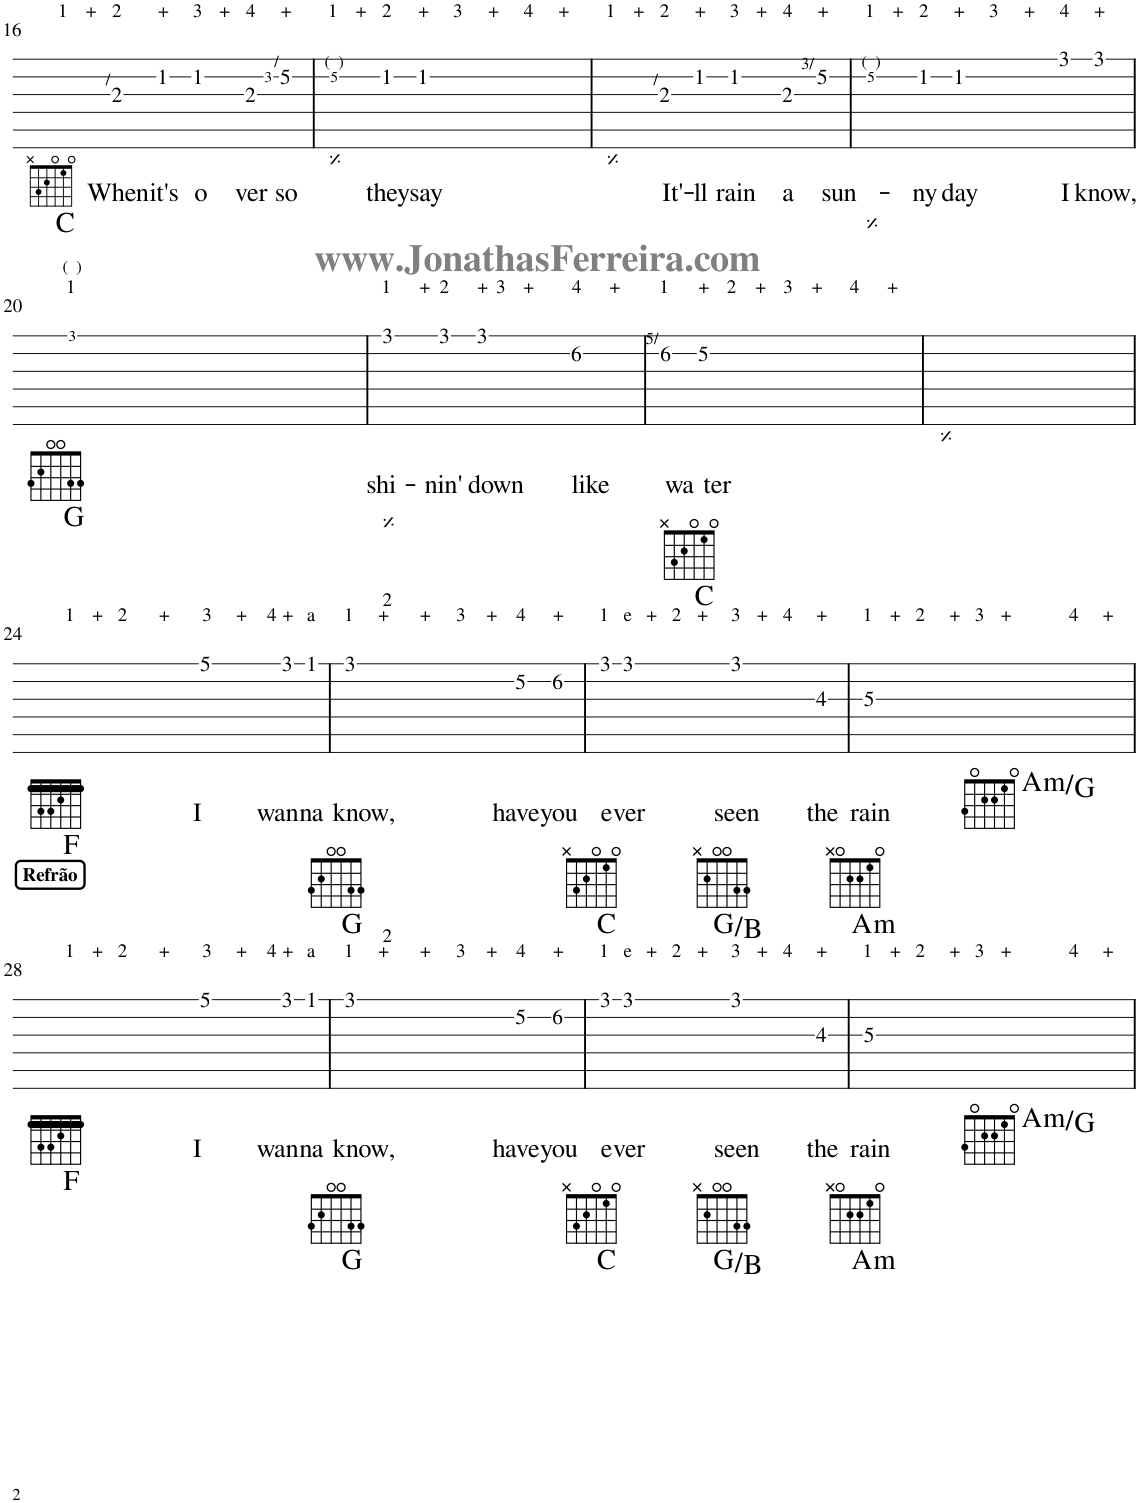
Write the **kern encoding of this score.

**kern	**text	**harte
*part1	*part1	*part1
*staff1	*staff1	*
*I"Guitar	*	*
*I'Guit.	*	*
!!LO:PB:g=z
*	*	*
*k[]	*	*
*M4/4	*	*
=16	=16	=16
*^	*	*
!LO:TX:a:t=1	!	!	!
!LO:TX:b:B:color=#808080:t=www.JonathasFerreira.com	!	!	!
*^	*^	*	*
4r	4C 4E 4G 4c	8ryy	2ryy	.	C:maj
!	!	!LO:TX:a:t=+	!	!	!
.	.	2..ryy	.	.	.
!LO:TX:a:t=2	!	!	!	!	!
!LO:TX:a:t=/	!	!	!	!	!
!	!	!	!	!LO:LY:b	!
8AL	4r	.	.	When	.
!LO:TX:a:t=+	!	!	!	!	!
!	!	!	!	!LO:LY:b	!
8cJ	.	.	.	it's	.
!LO:TX:a:t=3	!	!	!	!	!
!	!	!	!	!LO:LY:b	!
4c	2r	.	8ryy	o	.
!	!	!	!LO:TX:a:t=+	!	!
.	.	.	4.ryy	.	.
!LO:TX:a:t=4	!	!	!	!	!
!	!	!	!	!LO:LY:b	!
8AL	.	.	.	ver	.
qd	.	.	.	.	.
!LO:TX:a:t=+	!	!	!	!	!
!LO:TX:a:t=/	!	!	!	!	!
!	!	!	!	!LO:LY:b	!
8eJ	.	.	.	so	.
=17	=17	=17	=17	=17	=17
!LO:TX:a:t=1	!	!	!	!	!
!LO:TX:a:t=(  )	!	!	!	!	!
*	*	*v	*v	*	*
4e	4C 4G 4c	8ryy	.	.
!	!	!LO:TX:a:t=+	!	!
.	.	2..ryy	.	.
!LO:TX:a:t=2	!	!	!	!
!	!	!	!LO:LY:b	!
8cL	4r	.	they	.
!LO:TX:a:t=+	!	!	!	!
!	!	!	!LO:LY:b	!
8cJ	.	.	say	.
!LO:TX:a:t=3	!	!	!	!
8r	2r	.	.	.
!LO:TX:a:t=+	!	!	!	!
8r	.	.	.	.
!LO:TX:a:t=4	!	!	!	!
8r	.	.	.	.
!LO:TX:a:t=+	!	!	!	!
8r	.	.	.	.
=18	=18	=18	=18	=18
!LO:TX:a:t=1	!	!	!	!
*	*	*^	*	*
4r	4C 4E 4G 4c	8ryy	2ryy	.	.
!	!	!LO:TX:a:t=+	!	!	!
.	.	2..ryy	.	.	.
!LO:TX:a:t=2	!	!	!	!	!
!LO:TX:a:t=/	!	!	!	!	!
!	!	!	!	!LO:LY:b	!
8AL	4r	.	.	It'-	.
!LO:TX:a:t=+	!	!	!	!	!
!	!	!	!	!LO:LY:b	!
8cJ	.	.	.	-ll	.
!LO:TX:a:t=3	!	!	!	!	!
!	!	!	!	!LO:LY:b	!
4c	2r	.	8ryy	rain	.
!	!	!	!LO:TX:a:t=+	!	!
.	.	.	4.ryy	.	.
!LO:TX:a:t=4	!	!	!	!	!
!	!	!	!	!LO:LY:b	!
8AL	.	.	.	a	.
!LO:TX:a:t=+	!	!	!	!	!
!LO:TX:a:t=3/	!	!	!	!	!
!	!	!	!	!LO:LY:b	!
8eJ	.	.	.	sun-	.
=19	=19	=19	=19	=19	=19
!LO:TX:a:t=1	!	!	!	!	!
!LO:TX:a:t=(  )	!	!	!	!	!
*	*	*v	*v	*	*
4e	4C 4E 4G	8ryy	.	.
!	!	!LO:TX:a:t=+	!	!
.	.	2..ryy	.	.
!LO:TX:a:t=2	!	!	!	!
!	!	!	!LO:LY:b	!
8cL	4r	.	ny	.
!LO:TX:a:t=+	!	!	!	!
!	!	!	!LO:LY:b	!
8cJ	.	.	day	.
!LO:TX:a:t=3	!	!	!	!
8r	2r	.	.	.
!LO:TX:a:t=+	!	!	!	!
8r	.	.	.	.
!LO:TX:a:t=4	!	!	!	!
!	!	!	!LO:LY:b	!
8gL	.	.	I	.
!LO:TX:a:t=+	!	!	!	!
!	!	!	!LO:LY:b	!
8gJ	.	.	know,	.
!!LO:LB:g=z	!!	!!
=20	=20	=20	=20	=20
!LO:TX:a:t=1	!	!	!	!
!LO:TX:a:t=(  )	!	!	!	!
*	*v	*v	*	*
8g	4GG 4BB 4D 4G 4d	.	G:maj
8r	.	.	.
8r	4r	.	.
8r	.	.	.
8r	2r	.	.
8r	.	.	.
8r	.	.	.
8r	.	.	.
*v	*v	*	*
=21	=21	=21
!LO:TX:a:t=1	!	!
!	!LO:LY:b	!
*^	*	*
*	*^	*	*
4g	4GG 4BB 4D 4G 4d	8ryy	shi-	.
!	!	!LO:TX:a:t=+	!	!
.	.	2..ryy	.	.
!LO:TX:a:t=2	!	!	!	!
!	!	!	!LO:LY:b	!
8g	4r	.	-nin'	.
!LO:TX:a:t=+	!	!	!	!
!	!	!	!LO:LY:b	!
4g	.	.	down	.
!	!LO:TX:a:t=3	!	!	!
.	2r	.	.	.
!LO:TX:a:t=+	!	!	!	!
8r	.	.	.	.
!LO:TX:a:t=4	!	!	!	!
!	!	!	!LO:LY:b	!
8f	.	.	like	.
!LO:TX:a:t=+	!	!	!	!
8r	.	.	.	.
=22	=22	=22	=22	=22
!LO:TX:a:t=1	!	!	!	!
!LO:TX:a:t=5/	!	!	!	!
!	!	!	!LO:LY:b	!
*	*v	*v	*	*
8f	4C 4E 4G	wa	.
!LO:TX:a:t=+	!	!	!
!	!	!LO:LY:b	!
4e	.	ter	C:maj
!	!LO:TX:a:t=2	!	!
.	4r	.	.
!LO:TX:a:t=+	!	!	!
4r	.	.	.
!	!LO:TX:a:t=3	!	!
.	2r	.	.
!LO:TX:a:t=+	!	!	!
8r	.	.	.
!LO:TX:a:t=4	!	!	!
8r	.	.	.
!LO:TX:a:t=+	!	!	!
8r	.	.	.
=23	=23	=23	=23
4r	4C 4E 4G 4c	.	.
4r	4r	.	.
2r	2r	.	.
!!LO:LB:g=z	!!
!!LO:REH:place=s1:b:B:cj:fs=8:t=Refrão:qo=2	!!
=24	=24	=24	=24
!LO:TX:a:t=1	!	!	!
*^	*^	*	*
4r	4FF 4C 4F 4A 4c 4f	8ryy	2ryy	.	F:maj
!	!	!LO:TX:a:t=+	!	!	!
.	.	2..ryy	.	.	.
!LO:TX:a:t=2	!	!	!	!	!
8r	4r	.	.	.	.
!LO:TX:a:t=+	!	!	!	!	!
8r	.	.	.	.	.
!LO:TX:a:t=3	!	!	!	!	!
!	!	!	!	!LO:LY:b	!
4a	2r	.	8ryy	I	.
!	!	!	!LO:TX:a:t=+	!	!
.	.	.	4.ryy	.	.
!LO:TX:a:t=4	!	!	!	!	!
16r	.	.	.	.	.
16r	.	.	.	.	.
!LO:TX:a:t=+	!	!	!	!	!
!	!	!	!	!LO:LY:b	!
16gLL	.	.	.	wan	.
!LO:TX:a:t=a	!	!	!	!	!
!	!	!	!	!LO:LY:b	!
16fJJ	.	.	.	na	.
=25	=25	=25	=25	=25	=25
!LO:TX:a:t=1	!	!	!	!	!
!	!	!	!	!LO:LY:b	!
*	*	*v	*v	*	*
4g	4GG 4BB 4D 4G 4d	8ryy	know,	G:maj
!	!	!LO:TX:a:t=+	!	!
.	.	2..ryy	.	.
!LO:TX:a:t=2	!	!	!	!
8r	4r	.	.	.
!LO:TX:a:t=+	!	!	!	!
4r	.	.	.	.
!	!LO:TX:a:t=3	!	!	!
.	2r	.	.	.
!LO:TX:a:t=+	!	!	!	!
8r	.	.	.	.
!LO:TX:a:t=4	!	!	!	!
!	!	!	!LO:LY:b	!
8eL	.	.	have	.
!LO:TX:a:t=+	!	!	!	!
!	!	!	!LO:LY:b	!
8fJ	.	.	you	.
=26	=26	=26	=26	=26
!LO:TX:a:t=1	!	!	!	!
!	!	!	!LO:LY:b	!
16gLL	4C 4E 4G 4c	2ryy	e	C:maj
!LO:TX:a:t=e	!	!	!	!
!	!	!	!LO:LY:b	!
16gJJ	.	.	ver	.
!LO:TX:a:t=+	!	!	!	!
4r	.	.	.	.
!	!LO:TX:a:t=2	!	!	!
.	4r	.	.	.
!LO:TX:a:t=+	!	!	!	!
8r	.	.	.	.
!LO:TX:a:t=3	!	!	!	!
!	!	!	!LO:LY:b	!
4g	4BB 4D 4G 4d	8ryy	seen	G:maj/3
!	!	!LO:TX:a:t=+	!	!
.	.	4.ryy	.	.
!LO:TX:a:t=4	!	!	!	!
8r	4r	.	.	.
!LO:TX:a:t=+	!	!	!	!
!	!	!	!LO:LY:b	!
8B	.	.	the	.
=27	=27	=27	=27	=27
!LO:TX:a:t=1	!	!	!	!
!	!	!	!LO:LY:b	!LO:H:kt=m
4c	4AA 4E 4c	8ryy	rain	A:min
!	!	!LO:TX:a:t=+	!	!
.	.	2..ryy	.	.
!LO:TX:a:t=2	!	!	!	!
8r	4r	.	.	.
!LO:TX:a:t=+	!	!	!	!
4r	.	.	.	.
!	!LO:TX:a:t=3	!	!	!
.	4GG	.	.	.
!LO:TX:a:t=+	!	!	!	!
8r	.	.	.	.
!LO:TX:a:t=4	!	!	!	!LO:H:kt=m
8r	4r	.	.	A:min/b7
!LO:TX:a:t=+	!	!	!	!
8r	.	.	.	.
!!LO:LB:g=z	!!	!!
=28	=28	=28	=28	=28
!LO:TX:a:t=1	!	!	!	!
*	*	*^	*	*
4r	4FF 4C 4F 4A 4c 4f	8ryy	2ryy	.	F:maj
!	!	!LO:TX:a:t=+	!	!	!
.	.	2..ryy	.	.	.
!LO:TX:a:t=2	!	!	!	!	!
8r	4r	.	.	.	.
!LO:TX:a:t=+	!	!	!	!	!
8r	.	.	.	.	.
!LO:TX:a:t=3	!	!	!	!	!
!	!	!	!	!LO:LY:b	!
4a	2r	.	8ryy	I	.
!	!	!	!LO:TX:a:t=+	!	!
.	.	.	4.ryy	.	.
!LO:TX:a:t=4	!	!	!	!	!
16r	.	.	.	.	.
16r	.	.	.	.	.
!LO:TX:a:t=+	!	!	!	!	!
!	!	!	!	!LO:LY:b	!
16gLL	.	.	.	wan	.
!LO:TX:a:t=a	!	!	!	!	!
!	!	!	!	!LO:LY:b	!
16fJJ	.	.	.	na	.
=29	=29	=29	=29	=29	=29
!LO:TX:a:t=1	!	!	!	!	!
!	!	!	!	!LO:LY:b	!
*	*	*v	*v	*	*
4g	4GG 4BB 4D 4G 4d	8ryy	know,	G:maj
!	!	!LO:TX:a:t=+	!	!
.	.	2..ryy	.	.
!LO:TX:a:t=2	!	!	!	!
8r	4r	.	.	.
!LO:TX:a:t=+	!	!	!	!
4r	.	.	.	.
!	!LO:TX:a:t=3	!	!	!
.	2r	.	.	.
!LO:TX:a:t=+	!	!	!	!
8r	.	.	.	.
!LO:TX:a:t=4	!	!	!	!
!	!	!	!LO:LY:b	!
8eL	.	.	have	.
!LO:TX:a:t=+	!	!	!	!
!	!	!	!LO:LY:b	!
8fJ	.	.	you	.
=30	=30	=30	=30	=30
!LO:TX:a:t=1	!	!	!	!
!	!	!	!LO:LY:b	!
16gLL	4C 4E 4G 4c	2ryy	e	C:maj
!LO:TX:a:t=e	!	!	!	!
!	!	!	!LO:LY:b	!
16gJJ	.	.	ver	.
!LO:TX:a:t=+	!	!	!	!
4r	.	.	.	.
!	!LO:TX:a:t=2	!	!	!
.	4r	.	.	.
!LO:TX:a:t=+	!	!	!	!
8r	.	.	.	.
!LO:TX:a:t=3	!	!	!	!
!	!	!	!LO:LY:b	!
4g	4BB 4D 4G 4d	8ryy	seen	G:maj/3
!	!	!LO:TX:a:t=+	!	!
.	.	4.ryy	.	.
!LO:TX:a:t=4	!	!	!	!
8r	4r	.	.	.
!LO:TX:a:t=+	!	!	!	!
!	!	!	!LO:LY:b	!
8B	.	.	the	.
=31	=31	=31	=31	=31
!LO:TX:a:t=1	!	!	!	!
!	!	!	!LO:LY:b	!LO:H:kt=m
4c	4AA 4E 4c	8ryy	rain	A:min
!	!	!LO:TX:a:t=+	!	!
.	.	2..ryy	.	.
!LO:TX:a:t=2	!	!	!	!
8r	4r	.	.	.
!LO:TX:a:t=+	!	!	!	!
4r	.	.	.	.
!	!LO:TX:a:t=3	!	!	!
.	4GG	.	.	.
!LO:TX:a:t=+	!	!	!	!
8r	.	.	.	.
!LO:TX:a:t=4	!	!	!	!LO:H:kt=m
8r	4r	.	.	A:min/b7
!LO:TX:a:t=+	!	!	!	!
8r	.	.	.	.
*v	*v	*v	*	*
=	=	=
*-	*-	*-
